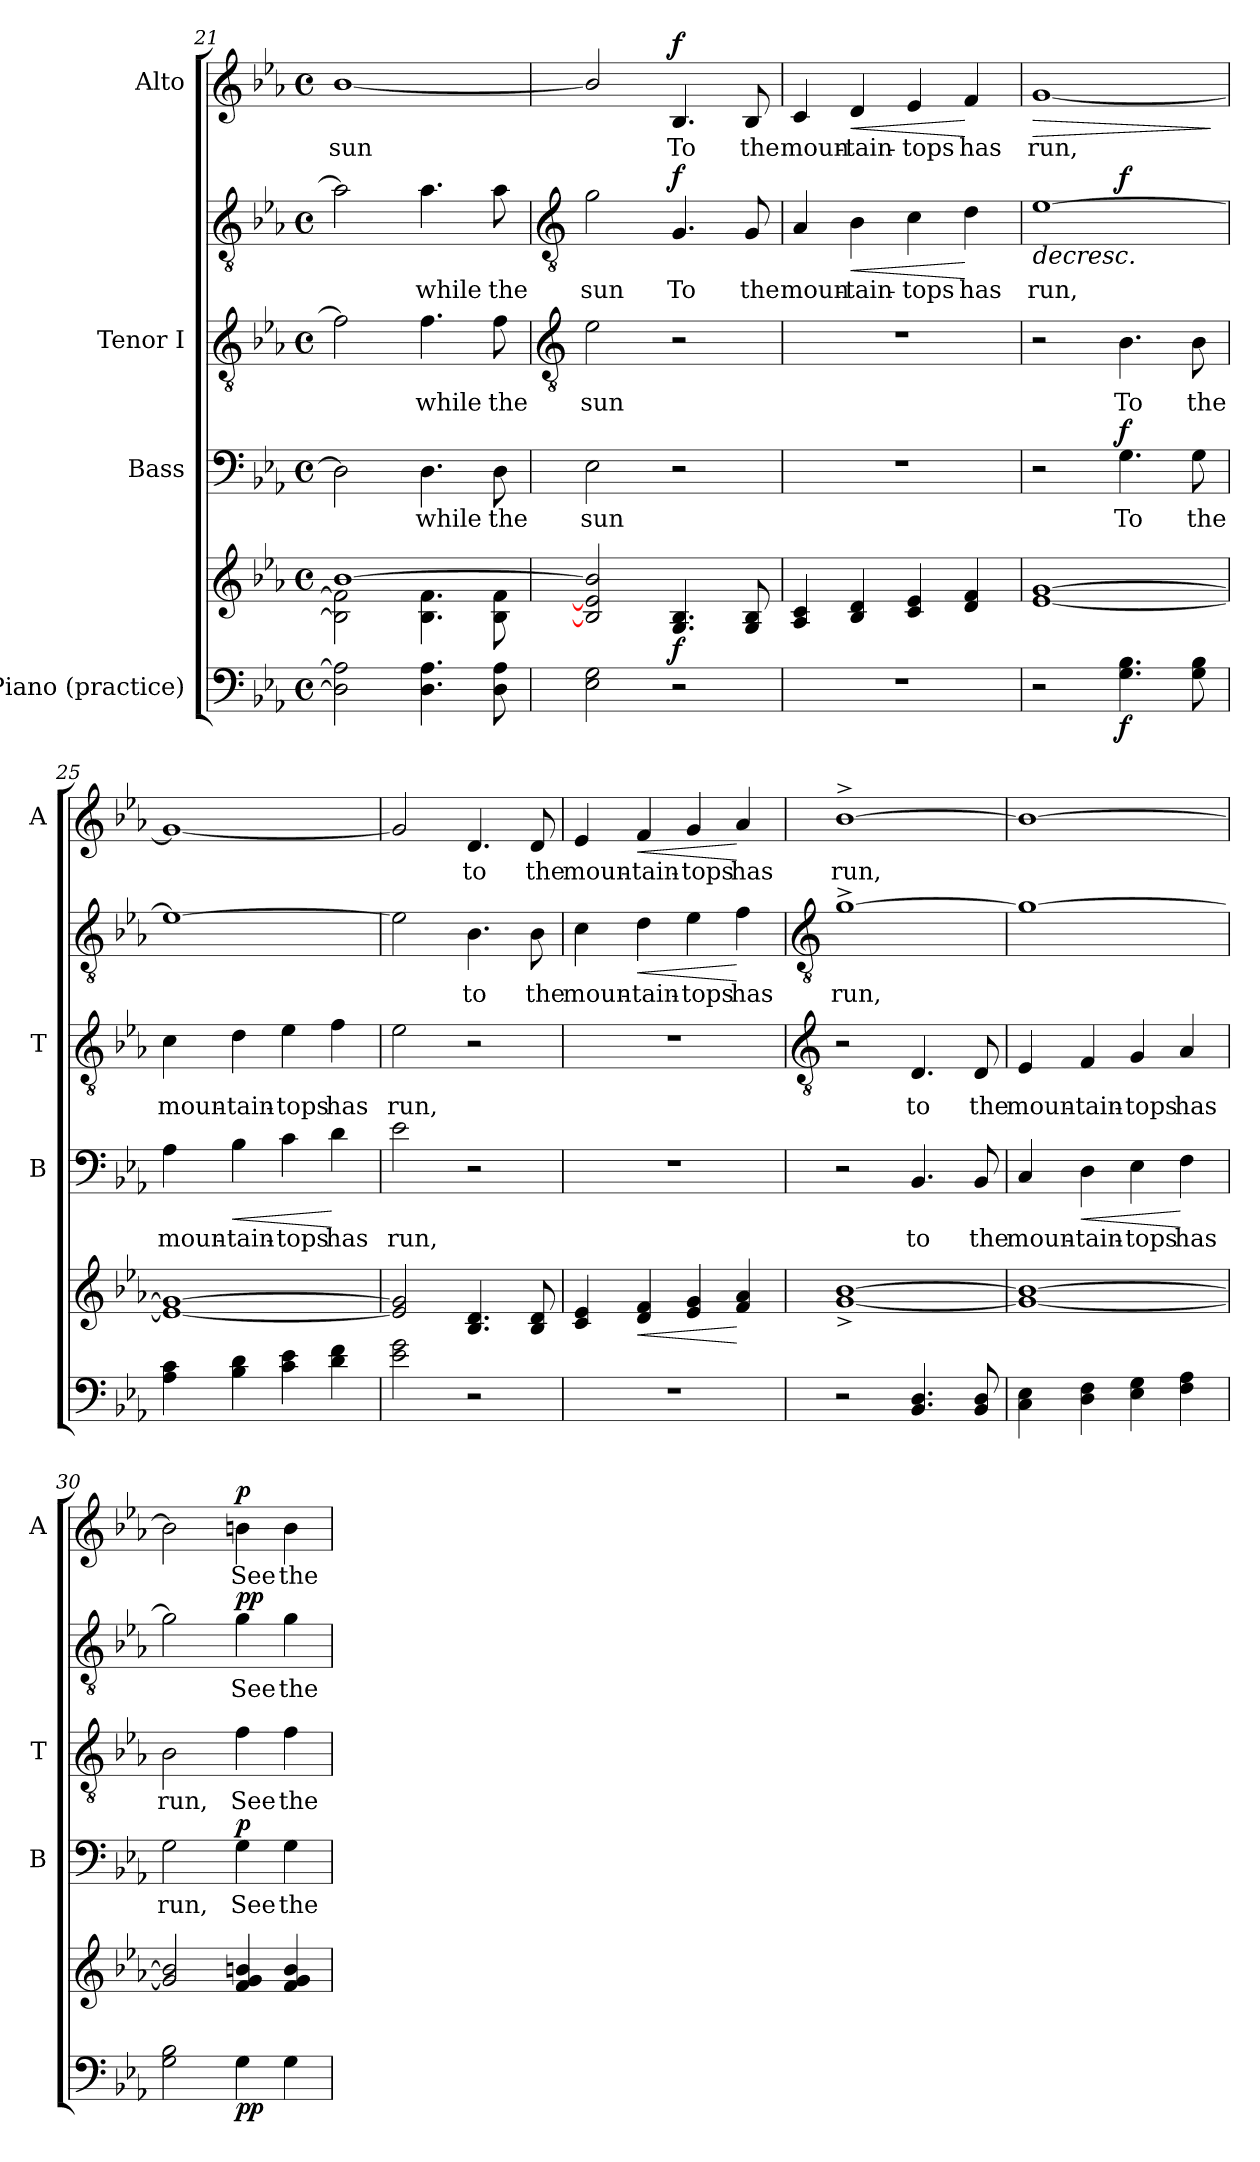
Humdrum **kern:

**kern	**kern	**dynam	**kern	**text	**dynam	**kern	**text	**kern	**text	**dynam	**kern	**text	**dynam
*part4	*part4	*part4	*part3	*part3	*part3	*part2	*part2	*part2	*part2	*part2	*part1	*part1	*part1
*staff6	*staff5	*staff5/6	*staff4	*staff4	*staff4	*staff3	*staff3	*staff2	*staff2	*staff2/3	*staff1	*staff1	*staff1
*I"Piano (practice)	*	*	*I"Bass	*	*	*I"Tenor I	*	*	*	*	*I"Alto	*	*
*	*	*	*I'B	*	*	*I'T	*	*	*	*	*I'A	*	*
*clefF4	*clefG2	*	*clefF4	*	*	*clefGv2	*	*clefGv2	*	*	*clefG2	*	*
*k[b-e-a-]	*k[b-e-a-]	*	*k[b-e-a-]	*	*	*k[b-e-a-]	*	*k[b-e-a-]	*	*	*k[b-e-a-]	*	*
*E-:	*E-:	*	*E-:	*	*	*E-:	*	*E-:	*	*	*E-:	*	*
*M4/4	*M4/4	*	*M4/4	*	*	*M4/4	*	*M4/4	*	*	*M4/4	*	*
*met(c)	*met(c)	*	*met(c)	*	*	*met(c)	*	*met(c)	*	*	*met(c)	*	*
=21	=21	=21	=21	=21	=21	=21	=21	=21	=21	=21	=21	=21	=21
*	*^	*	*	*	*	*	*	*	*	*	*	*	*
!	!	!	!	!	!	!	!	!	!	!	!	!	!LO:LY:b	!
2D] 2A-]	[1b-/	2B-\] 2f\]	.	2D]	.	.	2f]	.	2a-]	.	.	[1b-/	sun	.
!	!	!	!	!	!LO:LY:b	!	!	!LO:LY:b	!	!LO:LY:b	!	!	!	!
4.D 4.A-	.	4.B-\ 4.f\	.	4.D	while	.	4.f	while	4.a-	while	.	.	.	.
!	!	!	!	!	!LO:LY:b	!	!	!LO:LY:b	!	!LO:LY:b	!	!	!	!
8D 8A-	.	8B-\ 8f\	.	8D	the	.	8f	the	8a-	the	.	.	.	.
*	*v	*v	*	*	*	*	*	*	*	*	*	*	*	*
!!LO:LB:g=z
=22	=22	=22	=22	=22	=22	=22	=22	=22	=22	=22	=22	=22	=22
*	*	*	*	*	*	*clefGv2	*	*clefGv2	*	*	*	*	*
*	*^	*	*	*	*	*	*	*	*	*	*	*	*
!	!	!	!	!	!LO:LY:b	!	!	!LO:LY:b	!	!LO:LY:b	!	!	!	!
*	*v	*v	*	*	*	*	*	*	*	*	*	*	*	*
2E- 2G	2B-/] 2e-/] 2b-/]	.	2E-	sun	.	2e-	sun	2g	sun	.	2b-/]	.	.
!	!	!LO:DY:b	!	!	!	!	!	!	!LO:LY:b	!LO:DY:b	!	!LO:LY:b	!LO:DY:b
2r	4.G 4.B-	f	2r	.	.	2r	.	4.G	To	f	4.B-	To	f
!	!	!	!	!	!	!	!	!	!LO:LY:b	!	!	!LO:LY:b	!
.	8G 8B-	.	.	.	.	.	.	8G	the	.	8B-	the	.
=23	=23	=23	=23	=23	=23	=23	=23	=23	=23	=23	=23	=23	=23
!	!	!	!	!	!	!	!	!	!LO:LY:b	!	!	!LO:LY:b	!
1r	4A- 4c	.	1r	.	.	1r	.	4A-	moun-	.	4c	moun-	.
!	!	!	!	!	!	!	!	!	!LO:LY:b	!LO:HP:b	!	!LO:LY:b	!LO:HP:b
.	4B- 4d	.	.	.	.	.	.	4B-	-tain-	<	4d	-tain-	<
!	!	!	!	!	!	!	!	!	!LO:LY:b	!	!	!LO:LY:b	!
.	4c 4e-	.	.	.	.	.	.	4c	-tops	.	4e-	-tops	.
!	!	!	!	!	!	!	!	!	!LO:LY:b	!	!	!LO:LY:b	!
.	4d 4f	.	.	.	.	.	.	4d	has	[	4f	has	[
=24	=24	=24	=24	=24	=24	=24	=24	=24	=24	=24	=24	=24	=24
!	!	!	!	!	!	!	!	!	!LO:LY:b	!LO:HP:b	!	!LO:LY:b	!LO:HP:b
2r	[1e- [1g	.	2r	.	.	2r	.	[1e-	run,	>	[1g	run,	>
!	!	!LO:DY:b=2	!	!LO:LY:b	!LO:DY:b	!	!LO:LY:b	!	!	!LO:DY:b=2	!	!	!
4.G 4.B-	.	f	4.G	To	f	4.B-	To	.	.	f	.	.	.
!	!	!	!	!LO:LY:b	!	!	!LO:LY:b	!	!	!	!	!	!
8G 8B-	.	.	8G	the	.	8B-	the	.	.	.	.	.	.
.	.	.	.	.	.	.	.	.	.	]	.	.	]
=25	=25	=25	=25	=25	=25	=25	=25	=25	=25	=25	=25	=25	=25
!	!	!	!	!LO:LY:b	!	!	!LO:LY:b	!	!	!	!	!	!
4A- 4c	1e-_ 1g_	.	4A-	moun-	.	4c	moun-	1e-_	.	.	1g_	.	.
!	!	!	!	!LO:LY:b	!LO:HP:b	!	!LO:LY:b	!	!	!	!	!	!
4B- 4d	.	.	4B-	-tain-	<	4d	-tain-	.	.	.	.	.	.
!	!	!	!	!LO:LY:b	!	!	!LO:LY:b	!	!	!	!	!	!
4c 4e-	.	.	4c	-tops	.	4e-	-tops	.	.	.	.	.	.
!	!	!	!	!LO:LY:b	!	!	!LO:LY:b	!	!	!	!	!	!
4d 4f	.	.	4d	has	[	4f	has	.	.	.	.	.	.
=26	=26	=26	=26	=26	=26	=26	=26	=26	=26	=26	=26	=26	=26
!	!	!	!	!LO:LY:b	!	!	!LO:LY:b	!	!	!	!	!	!
2e- 2g	2e-] 2g]	.	2e-	run,	.	2e-	run,	2e-]	.	.	2g]	.	.
!	!	!	!	!	!	!	!	!	!LO:LY:b	!	!	!LO:LY:b	!
2r	4.B- 4.d	.	2r	.	.	2r	.	4.B-	to	.	4.d	to	.
!	!	!	!	!	!	!	!	!	!LO:LY:b	!	!	!LO:LY:b	!
.	8B- 8d	.	.	.	.	.	.	8B-	the	.	8d	the	.
=27	=27	=27	=27	=27	=27	=27	=27	=27	=27	=27	=27	=27	=27
!	!	!	!	!	!	!	!	!	!LO:LY:b	!	!	!LO:LY:b	!
1r	4c 4e-	.	1r	.	.	1r	.	4c	moun-	.	4e-	moun-	.
!	!	!LO:HP:b	!	!	!	!	!	!	!LO:LY:b	!LO:HP:b	!	!LO:LY:b	!LO:HP:b
.	4d 4f	<	.	.	.	.	.	4d	-tain-	<	4f	-tain-	<
!	!	!	!	!	!	!	!	!	!LO:LY:b	!	!	!LO:LY:b	!
.	4e- 4g	.	.	.	.	.	.	4e-	-tops	.	4g	-tops	.
!	!	!	!	!	!	!	!	!	!LO:LY:b	!	!	!LO:LY:b	!
.	4f 4a-	[	.	.	.	.	.	4f	has	[	4a-	has	[
!!LO:LB:g=z
=28	=28	=28	=28	=28	=28	=28	=28	=28	=28	=28	=28	=28	=28
*	*	*	*	*	*	*clefGv2	*	*clefGv2	*	*	*	*	*
!	!	!	!	!	!	!	!	!	!LO:LY:b	!	!	!LO:LY:b	!
2r	[1g^ [1b-^	.	2r	.	.	2r	.	[1g^	run,	.	[1b-^	run,	.
!	!	!	!	!LO:LY:b	!	!	!LO:LY:b	!	!	!	!	!	!
4.BB- 4.D	.	.	4.BB-	to	.	4.D	to	.	.	.	.	.	.
!	!	!	!	!LO:LY:b	!	!	!LO:LY:b	!	!	!	!	!	!
8BB- 8D	.	.	8BB-	the	.	8D	the	.	.	.	.	.	.
=29	=29	=29	=29	=29	=29	=29	=29	=29	=29	=29	=29	=29	=29
!	!	!	!	!LO:LY:b	!	!	!LO:LY:b	!	!	!	!	!	!
4C 4E-	1g_ 1b-_	.	4C	moun-	.	4E-	moun-	1g_	.	.	1b-_	.	.
!	!	!	!	!LO:LY:b	!LO:HP:b	!	!LO:LY:b	!	!	!	!	!	!
4D 4F	.	.	4D	-tain-	<	4F	-tain-	.	.	.	.	.	.
!	!	!	!	!LO:LY:b	!	!	!LO:LY:b	!	!	!	!	!	!
4E- 4G	.	.	4E-	-tops	.	4G	-tops	.	.	.	.	.	.
!	!	!	!	!LO:LY:b	!	!	!LO:LY:b	!	!	!	!	!	!
4F 4A-	.	.	4F	has	[	4A-	has	.	.	.	.	.	.
=30	=30	=30	=30	=30	=30	=30	=30	=30	=30	=30	=30	=30	=30
!	!	!	!	!LO:LY:b	!	!	!LO:LY:b	!	!	!	!	!	!
2G 2B-	2g] 2b-]	.	2G	run,	.	2B-	run,	2g]	.	.	2b-]	.	.
!	!	!LO:DY:b=2	!	!LO:LY:b	!	!	!LO:LY:b	!	!LO:LY:b	!	!	!LO:LY:b	!
!	!	!LO:DY:n=1:b	!	!	!LO:DY:b	!	!	!	!	!LO:DY:b=2	!	!	!
!	!	!	!	!	!	!	!	!	!	!LO:DY:n=1:b	!	!	!LO:DY:b
4G	4f 4g 4bn	p p	4G	See	p	4f	See	4g	See	p p	4bn	See	p
!	!	!	!	!LO:LY:b	!	!	!LO:LY:b	!	!LO:LY:b	!	!	!LO:LY:b	!
4G	4f 4g 4b	.	4G	the	.	4f	the	4g	the	.	4b	the	.
=	=	=	=	=	=	=	=	=	=	=	=	=	=
*-	*-	*-	*-	*-	*-	*-	*-	*-	*-	*-	*-	*-	*-
